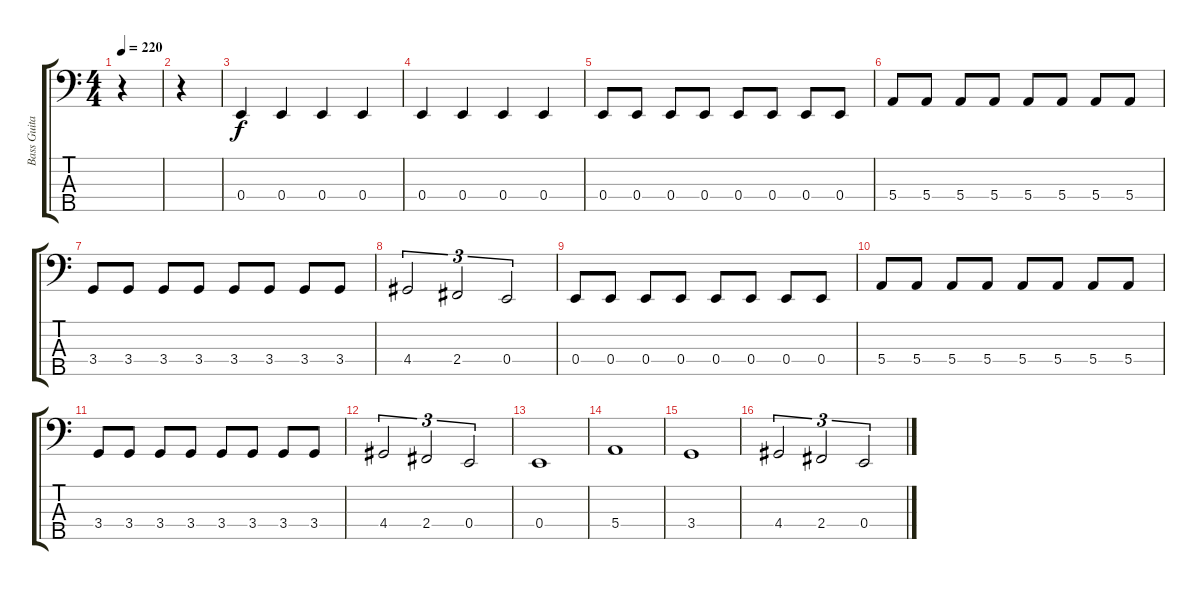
\track ("Bass Guitar (John Maggard)" "Bass Guita") {instrument electricbasspick}
\staff {score tabs}
\tuning (G2 D2 A1 E1 B0) {hide}
\ts (4 4)
\tempo 220
\clef f4
\ks c
r.4{dy f instrument electricbasspick} |
r.4 |
0.4.4 0.4.4 0.4.4 0.4.4 |
0.4.4 0.4.4 0.4.4 0.4.4 |
0.4.8 0.4.8 0.4.8 0.4.8 0.4.8 0.4.8 0.4.8 0.4.8 |
5.4.8 5.4.8 5.4.8 5.4.8 5.4.8 5.4.8 5.4.8 5.4.8 |
3.4.8 3.4.8 3.4.8 3.4.8 3.4.8 3.4.8 3.4.8 3.4.8 |
4.4.2{tu (3 2)} 2.4.2{tu (3 2)} 0.4.2{tu (3 2)} |
0.4.8 0.4.8 0.4.8 0.4.8 0.4.8 0.4.8 0.4.8 0.4.8 |
5.4.8 5.4.8 5.4.8 5.4.8 5.4.8 5.4.8 5.4.8 5.4.8 |
3.4.8 3.4.8 3.4.8 3.4.8 3.4.8 3.4.8 3.4.8 3.4.8 |
4.4.2{tu (3 2)} 2.4.2{tu (3 2)} 0.4.2{tu (3 2)} |
0.4.1 |
5.4.1 |
3.4.1 |
4.4.2{tu (3 2)} 2.4.2{tu (3 2)} 0.4.2{tu (3 2)}
